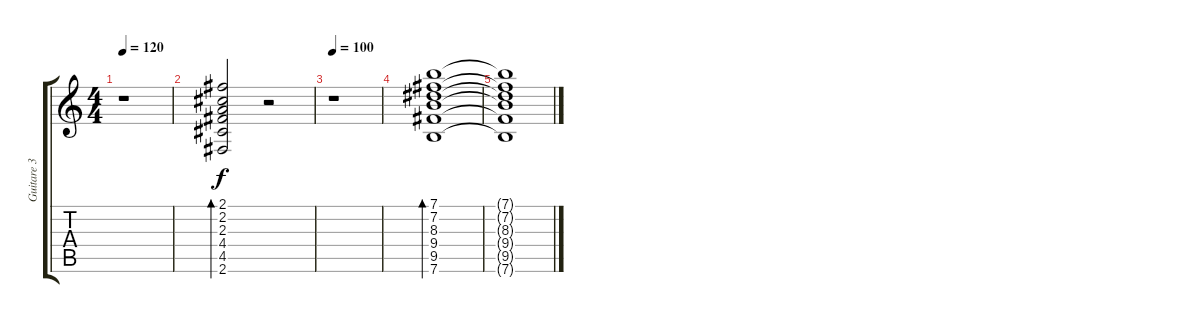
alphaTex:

\track ("Guitare 3" "Guitare 3") {instrument distortionguitar}
\staff {score tabs}
\tuning (E4 B3 G3 D3 A2 E2) {hide}
\ts (4 4)
\tempo 120
\clef g2
\ks c
r.1{dy f} |
(2.1 2.2 2.3 4.4 4.5 2.6).2{bd 240 volume 10 instrument acousticguitarsteel} r.2 |
\tempo 100
r.1{volume 10} |
(7.1 7.2 8.3 9.4 9.5 7.6).1{bd 240 volume 0 instrument acousticguitarsteel} |
(7.1{t} 7.2{t} 8.3{t} 9.4{t} 9.5{t} 7.6{t}).1
